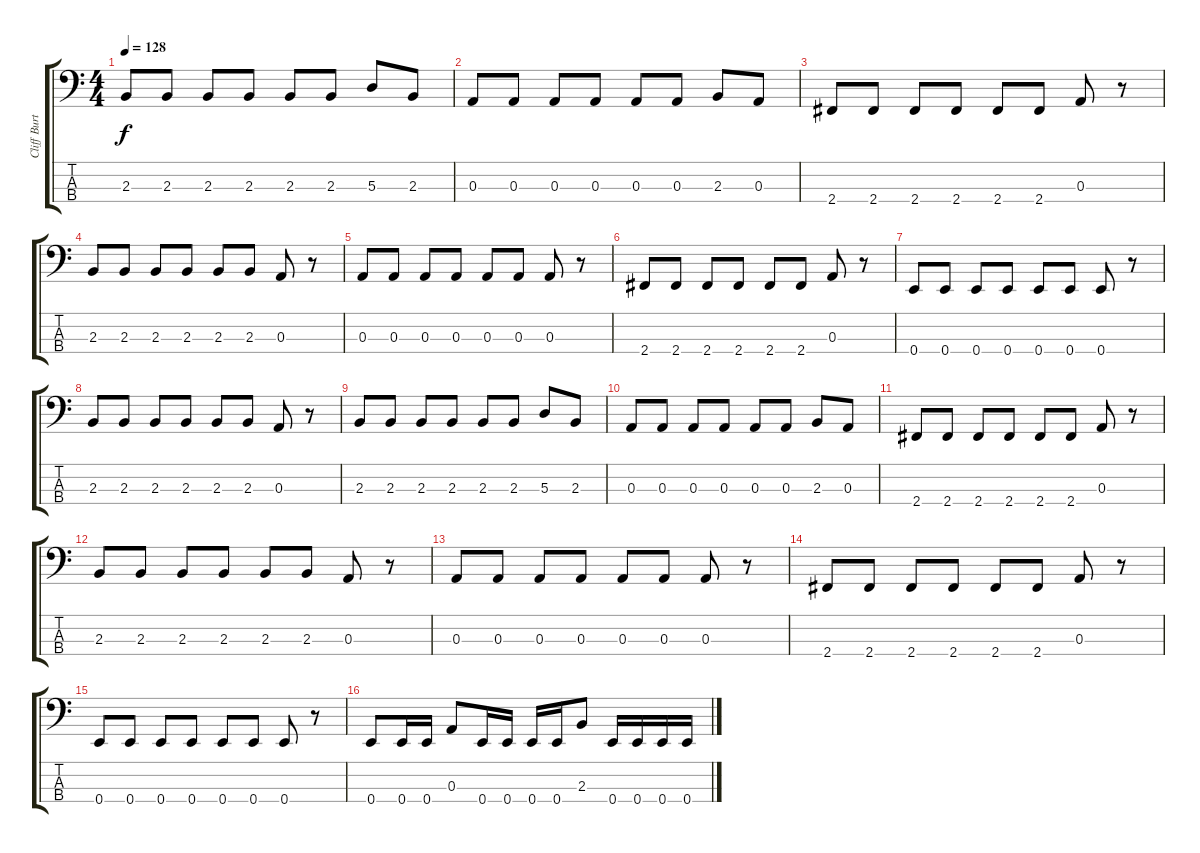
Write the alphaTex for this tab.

\track ("Cliff Burton" "Cliff Burt") {instrument electricbassfinger}
\staff {score tabs}
\tuning (G2 D2 A1 E1) {hide}
\ts (4 4)
\tempo 128
\clef f4
\ks c
2.3.8{dy f} 2.3.8 2.3.8 2.3.8 2.3.8 2.3.8 5.3.8 2.3.8 |
0.3.8 0.3.8 0.3.8 0.3.8 0.3.8 0.3.8 2.3.8 0.3.8 |
2.4.8 2.4.8 2.4.8 2.4.8 2.4.8 2.4.8 0.3.8 r.8 |
2.3.8 2.3.8 2.3.8 2.3.8 2.3.8 2.3.8 0.3.8 r.8 |
0.3.8 0.3.8 0.3.8 0.3.8 0.3.8 0.3.8 0.3.8 r.8 |
2.4.8 2.4.8 2.4.8 2.4.8 2.4.8 2.4.8 0.3.8 r.8 |
0.4.8 0.4.8 0.4.8 0.4.8 0.4.8 0.4.8 0.4.8 r.8 |
2.3.8 2.3.8 2.3.8 2.3.8 2.3.8 2.3.8 0.3.8 r.8 |
2.3.8 2.3.8 2.3.8 2.3.8 2.3.8 2.3.8 5.3.8 2.3.8 |
0.3.8 0.3.8 0.3.8 0.3.8 0.3.8 0.3.8 2.3.8 0.3.8 |
2.4.8 2.4.8 2.4.8 2.4.8 2.4.8 2.4.8 0.3.8 r.8 |
2.3.8 2.3.8 2.3.8 2.3.8 2.3.8 2.3.8 0.3.8 r.8 |
0.3.8 0.3.8 0.3.8 0.3.8 0.3.8 0.3.8 0.3.8 r.8 |
2.4.8 2.4.8 2.4.8 2.4.8 2.4.8 2.4.8 0.3.8 r.8 |
0.4.8 0.4.8 0.4.8 0.4.8 0.4.8 0.4.8 0.4.8 r.8 |
0.4.8 0.4.16 0.4.16 0.3.8 0.4.16 0.4.16 0.4.16 0.4.16 2.3.8 0.4.16 0.4.16 0.4.16 0.4.16
